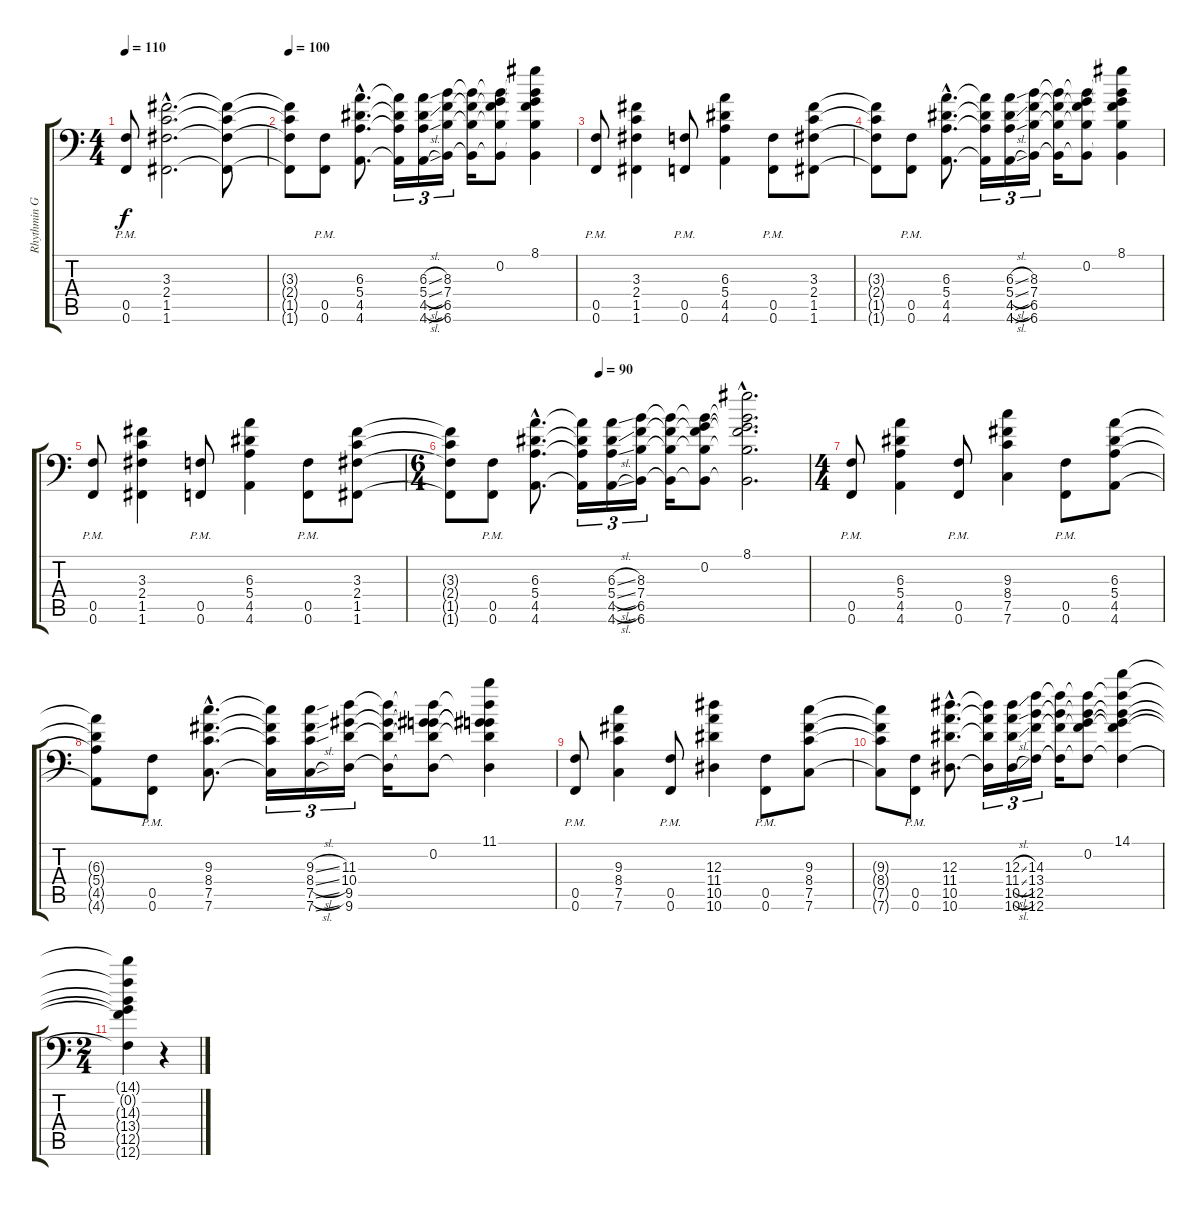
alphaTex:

\track ("Rhythmin Guitar #1" "Rhythmin G") {instrument overdrivenguitar}
\staff {score tabs}
\tuning (C4 G3 Eb3 Bb2 F2 F1) {hide}
\ts (4 4)
\tempo 110
\clef f4
\ks c
(0.5{pm} 0.6{pm}).8{dy f} (3.3{hac} 2.4{hac} 1.5{hac} 1.6{hac}).2{d} (3.3{t} 2.4{t} 1.5{t} 1.6{t}).8 |
\tempo 100
(3.3{t} 2.4{t} 1.5{t} 1.6{t}).8 (0.5{pm} 0.6{pm}).8 (6.3{hac} 5.4{hac} 4.5{hac} 4.6{hac}).8{d} (6.3{t} 5.4{t} 4.5{t} 4.6{t}).16{tu (3 2)} (6.3{sl} 5.4{sl} 4.5{sl} 4.6{sl}).16{tu (3 2)} (8.3 7.4 6.5 6.6).16{tu (3 2)} (8.3{t} 7.4{t} 6.5{t} 6.6{t}).16 (0.2 8.3{t} 7.4{t} 6.5{t} 6.6{t}).8 (8.1 0.2{t} 8.3{t} 7.4{t} 6.5{t} 6.6{t}).4 |
(0.5{pm} 0.6{pm}).8 (3.3 2.4 1.5 1.6).4 (0.5{pm} 0.6{pm}).8 (6.3 5.4 4.5 4.6).4 (0.5{pm} 0.6{pm}).8 (3.3 2.4 1.5 1.6).8 |
(3.3{t} 2.4{t} 1.5{t} 1.6{t}).8 (0.5{pm} 0.6{pm}).8 (6.3{hac} 5.4{hac} 4.5{hac} 4.6{hac}).8{d} (6.3{t} 5.4{t} 4.5{t} 4.6{t}).16{tu (3 2)} (6.3{sl} 5.4{sl} 4.5{sl} 4.6{sl}).16{tu (3 2)} (8.3 7.4 6.5 6.6).16{tu (3 2)} (8.3{t} 7.4{t} 6.5{t} 6.6{t}).16 (0.2 8.3{t} 7.4{t} 6.5{t} 6.6{t}).8 (8.1 0.2{t} 8.3{t} 7.4{t} 6.5{t} 6.6{t}).4 |
(0.5{pm} 0.6{pm}).8 (3.3 2.4 1.5 1.6).4 (0.5{pm} 0.6{pm}).8 (6.3 5.4 4.5 4.6).4 (0.5{pm} 0.6{pm}).8 (3.3 2.4 1.5 1.6).8 |
\ts (6 4)
\tempo (90 0.4166666666666667)
(3.3{t} 2.4{t} 1.5{t} 1.6{t}).8 (0.5{pm} 0.6{pm}).8 (6.3{hac} 5.4{hac} 4.5{hac} 4.6{hac}).8{d} (6.3{t} 5.4{t} 4.5{t} 4.6{t}).16{tu (3 2)} (6.3{sl} 5.4{sl} 4.5{sl} 4.6{sl}).16{tu (3 2)} (8.3 7.4 6.5 6.6).16{tu (3 2)} (8.3{t} 7.4{t} 6.5{t} 6.6{t}).16 (0.2 8.3{t} 7.4{t} 6.5{t} 6.6{t}).8 (8.1{hac} 0.2{hac t} 8.3{hac t} 7.4{hac t} 6.5{hac t} 6.6{hac t}).2{d} |
\ts (4 4)
(0.5{pm} 0.6{pm}).8 (6.3 5.4 4.5 4.6).4 (0.5{pm} 0.6{pm}).8 (9.3 8.4 7.5 7.6).4 (0.5{pm} 0.6{pm}).8 (6.3 5.4 4.5 4.6).8 |
(6.3{t} 5.4{t} 4.5{t} 4.6{t}).8 (0.5{pm} 0.6{pm}).8 (9.3{hac} 8.4{hac} 7.5{hac} 7.6{hac}).8{d} (9.3{t} 8.4{t} 7.5{t} 7.6{t}).16{tu (3 2)} (9.3{sl} 8.4{sl} 7.5{sl} 7.6{sl}).16{tu (3 2)} (11.3 10.4 9.5 9.6).16{tu (3 2)} (11.3{t} 10.4{t} 9.5{t} 9.6{t}).16 (0.2 11.3{t} 10.4{t} 9.5{t} 9.6{t}).8 (11.1 0.2{t} 11.3{t} 10.4{t} 9.5{t} 9.6{t}).4 |
(0.5{pm} 0.6{pm}).8 (9.3 8.4 7.5 7.6).4 (0.5{pm} 0.6{pm}).8 (12.3 11.4 10.5 10.6).4 (0.5{pm} 0.6{pm}).8 (9.3 8.4 7.5 7.6).8 |
(9.3{t} 8.4{t} 7.5{t} 7.6{t}).8 (0.5{pm} 0.6{pm}).8 (12.3{hac} 11.4{hac} 10.5{hac} 10.6{hac}).8{d} (12.3{t} 11.4{t} 10.5{t} 10.6{t}).16{tu (3 2)} (12.3{sl} 11.4{sl} 10.5{sl} 10.6{sl}).16{tu (3 2)} (14.3 13.4 12.5 12.6).16{tu (3 2)} (14.3{t} 13.4{t} 12.5{t} 12.6{t}).16 (0.2 14.3{t} 13.4{t} 12.5{t} 12.6{t}).8 (14.1 0.2{t} 14.3{t} 13.4{t} 12.5{t} 12.6{t}).4 |
\ts (2 4)
(14.1{t} 0.2{t} 14.3{t} 13.4{t} 12.5{t} 12.6{t}).4 r.4
